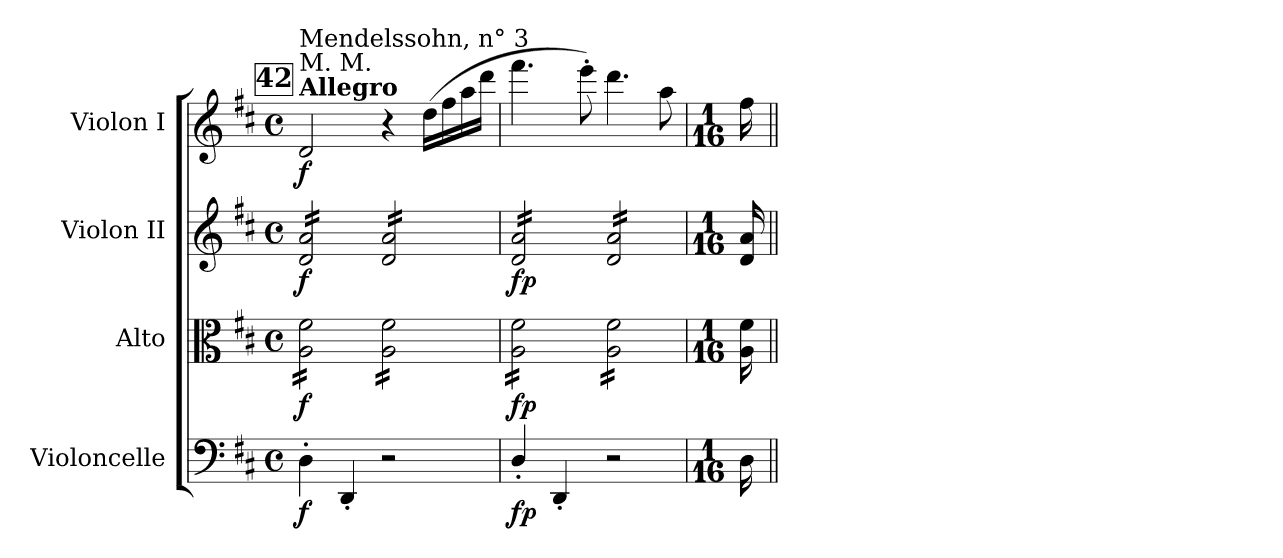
**kern	**dynam	**kern	**dynam	**kern	**dynam	**kern	**dynam
*part4	*part4	*part3	*part3	*part2	*part2	*part1	*part1
*staff4	*staff4	*staff3	*staff3	*staff2	*staff2	*staff1	*staff1
*I"Violoncelle	*	*I"Alto	*	*I"Violon II	*	*I"Violon I	*
*I'Vc.	*	*I'Alt.	*	*I'Vln. II	*	*I'Vln. I	*
*clefF4	*	*clefC3	*	*clefG2	*	*clefG2	*
*k[f#c#]	*	*k[f#c#]	*	*k[f#c#]	*	*k[f#c#]	*
*D:	*	*D:	*	*D:	*	*D:	*
*M4/4	*	*M4/4	*	*M4/4	*	*M4/4	*
*met(c)	*	*met(c)	*	*met(c)	*	*met(c)	*
*MM176	*	*MM176	*	*MM176	*	*MM176	*
!!LO:REH:place=s1:a:t=42
=81	=81	=81	=81	=81	=81	=81	=81
!	!	!	!	!	!	!LO:TX:a:B:t=Allegro	!
!	!	!	!	!	!	!LO:TX:a:t=M. M.	!
!	!	!	!	!	!	!LO:TX:a:t=Mendelssohn, n° 3	!
!	!LO:DY:b	!	!LO:DY:b	!	!LO:DY:b	!	!LO:DY:b
*	*	*tremolo	*	*	*	*	*
*	*	*	*	*tremolo	*	*	*
4D'>\	f	16f#\ 16A\LL	f	16a/ 16d/LL	f	2d/	f
.	.	16f#\ 16A\	.	16a/ 16d/	.	.	.
.	.	16f#\ 16A\	.	16a/ 16d/	.	.	.
.	.	16f#\ 16A\	.	16a/ 16d/	.	.	.
4DD'</	.	16f#\ 16A\	.	16a/ 16d/	.	.	.
.	.	16f#\ 16A\	.	16a/ 16d/	.	.	.
.	.	16f#\ 16A\	.	16a/ 16d/	.	.	.
.	.	16f#\ 16A\JJ	.	16a/ 16d/JJ	.	.	.
2r	.	16f#\ 16A\LL	.	16a/ 16d/LL	.	4r	.
.	.	16f#\ 16A\	.	16a/ 16d/	.	.	.
.	.	16f#\ 16A\	.	16a/ 16d/	.	.	.
.	.	16f#\ 16A\	.	16a/ 16d/	.	.	.
.	.	16f#\ 16A\	.	16a/ 16d/	.	(16dd\LL	.
.	.	16f#\ 16A\	.	16a/ 16d/	.	16ff#\	.
.	.	16f#\ 16A\	.	16a/ 16d/	.	16aa\	.
.	.	16f#\ 16A\JJ	.	16a/ 16d/JJ	.	16ddd\JJ	.
=82	=82	=82	=82	=82	=82	=82	=82
!	!LO:DY:b	!	!LO:DY:b	!	!LO:DY:b	!	!
4D'</	fp	16f#\ 16A\LL	fp	16a/ 16d/LL	fp	4.fff#\	.
.	.	16f#\ 16A\	.	16a/ 16d/	.	.	.
.	.	16f#\ 16A\	.	16a/ 16d/	.	.	.
.	.	16f#\ 16A\	.	16a/ 16d/	.	.	.
4DD'</	.	16f#\ 16A\	.	16a/ 16d/	.	.	.
.	.	16f#\ 16A\	.	16a/ 16d/	.	.	.
.	.	16f#\ 16A\	.	16a/ 16d/	.	8eee'>\)	.
.	.	16f#\ 16A\JJ	.	16a/ 16d/JJ	.	.	.
2r	.	16f#\ 16A\LL	.	16a/ 16d/LL	.	4.ddd\	.
.	.	16f#\ 16A\	.	16a/ 16d/	.	.	.
.	.	16f#\ 16A\	.	16a/ 16d/	.	.	.
.	.	16f#\ 16A\	.	16a/ 16d/	.	.	.
.	.	16f#\ 16A\	.	16a/ 16d/	.	.	.
.	.	16f#\ 16A\	.	16a/ 16d/	.	.	.
.	.	16f#\ 16A\	.	16a/ 16d/	.	8aa\	.
.	.	16f#\ 16A\JJ	.	16a/ 16d/JJ	.	.	.
*	*	*	*	*Xtremolo	*	*	*
*	*	*Xtremolo	*	*	*	*	*
!!LO:LB:g=z
=83	=83	=83	=83	=83	=83	=83	=83
*M1/16	*	*M1/16	*	*M1/16	*	*M1/16	*
16D\	.	16f#\ 16A\	.	16a/ 16d/	.	16ff#\	.
=||	=||	=||	=||	=||	=||	=||	=||
*-	*-	*-	*-	*-	*-	*-	*-
